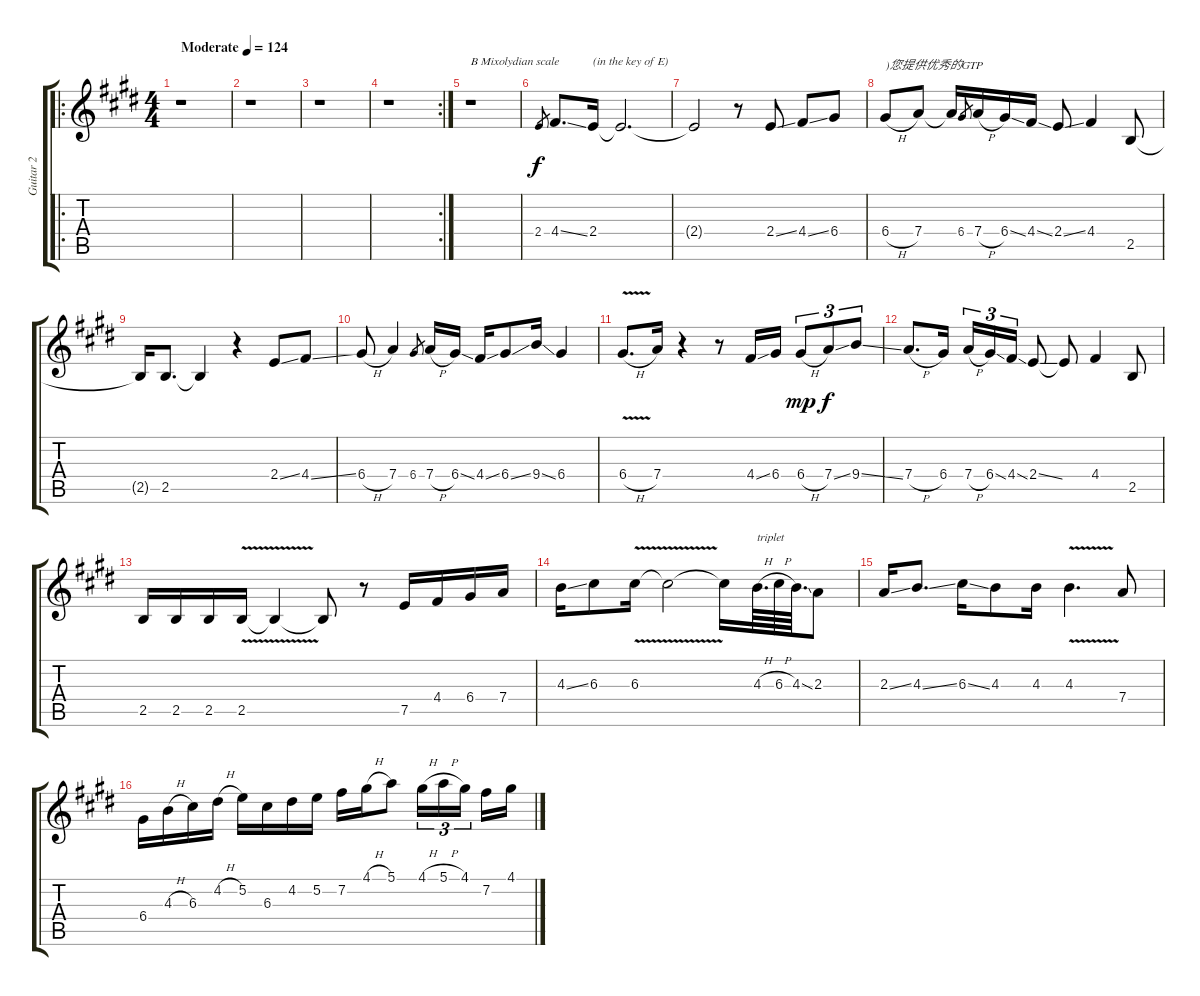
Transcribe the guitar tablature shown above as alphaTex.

\track ("Guitar 2" "Guitar 2") {instrument distortionguitar}
\staff {score tabs}
\tuning (E4 B3 G3 D3 A2 E2) {hide}
\ro
\ts (4 4)
\tempo (124 "Moderate")
\clef g2
\ks e
r.1{dy f instrument distortionguitar} |
r.1 |
r.1 |
\rc 2
r.1 |
r.1{txt "B Mixolydian scale"} |
2.4.8{gr} 4.4{ss}.8{d} 2.4.16{txt "(in the key of E)"} 2.4{t}.2{d} |
2.4{t}.2 r.8 2.4{ss}.8 4.4{ss}.8 6.4.8 |
6.4{h}.8{txt ")您提供优秀的GTP"} 7.4.8 7.4{t}.16 6.4.8{gr} 7.4{h}.16 6.4{ss}.16 4.4{ss}.16 2.4{ss}.8 4.4.4 2.5.8 |
2.5{t}.16 2.5.8{d} 2.5{t}.4 r.4 2.4{ss}.8 4.4{ss}.8 |
6.4{h}.8 7.4.4 6.4.8{gr} 7.4{h}.16 6.4{ss}.16 4.4{ss}.16 6.4{ss}.8 9.4{ss}.16 6.4.4 |
6.4{v h}.8{d} 7.4.16 r.4 r.8 4.4{ss}.16 6.4.16 6.4{h}.8{tu (3 2) dy mp} 7.4{ss}.8{tu (3 2) dy f} 9.4{ss}.8{tu (3 2)} |
7.4{h}.8{d} 6.4.16 7.4{h}.16{tu (3 2)} 6.4{ss}.16{tu (3 2)} 4.4{ss}.16{tu (3 2)} 2.4{ss}.8 2.4{t}.8 4.4.4 2.5.8 |
2.5.16 2.5.16 2.5.16 2.5{v}.16 2.5{t}.4 2.5{t}.8 r.8 7.5.16 4.4.16 6.4.16 7.4.16 |
4.3{ss}.16 6.3.8 6.3{v}.16 6.3{t}.2 6.3{t}.16 4.3{h}.64{d txt "triplet"} 6.3{h}.64 4.3{ss}.64{d} 2.3.8 |
2.3{ss}.16 4.3{ss}.8{d} 6.3{ss}.16 4.3.8 4.3.16 4.3{v}.4{d} 7.4.8 |
6.4.16 4.3{h}.16 6.3.16 4.2{h}.16 5.2.16 6.3.16 4.2.16 5.2.16 7.2.16 4.1{h}.16 5.1.8 4.1{h}.16{tu (3 2)} 5.1{h}.16{tu (3 2)} 4.1.16{tu (3 2) beam splitsecondary} 7.2.16 4.1.16
